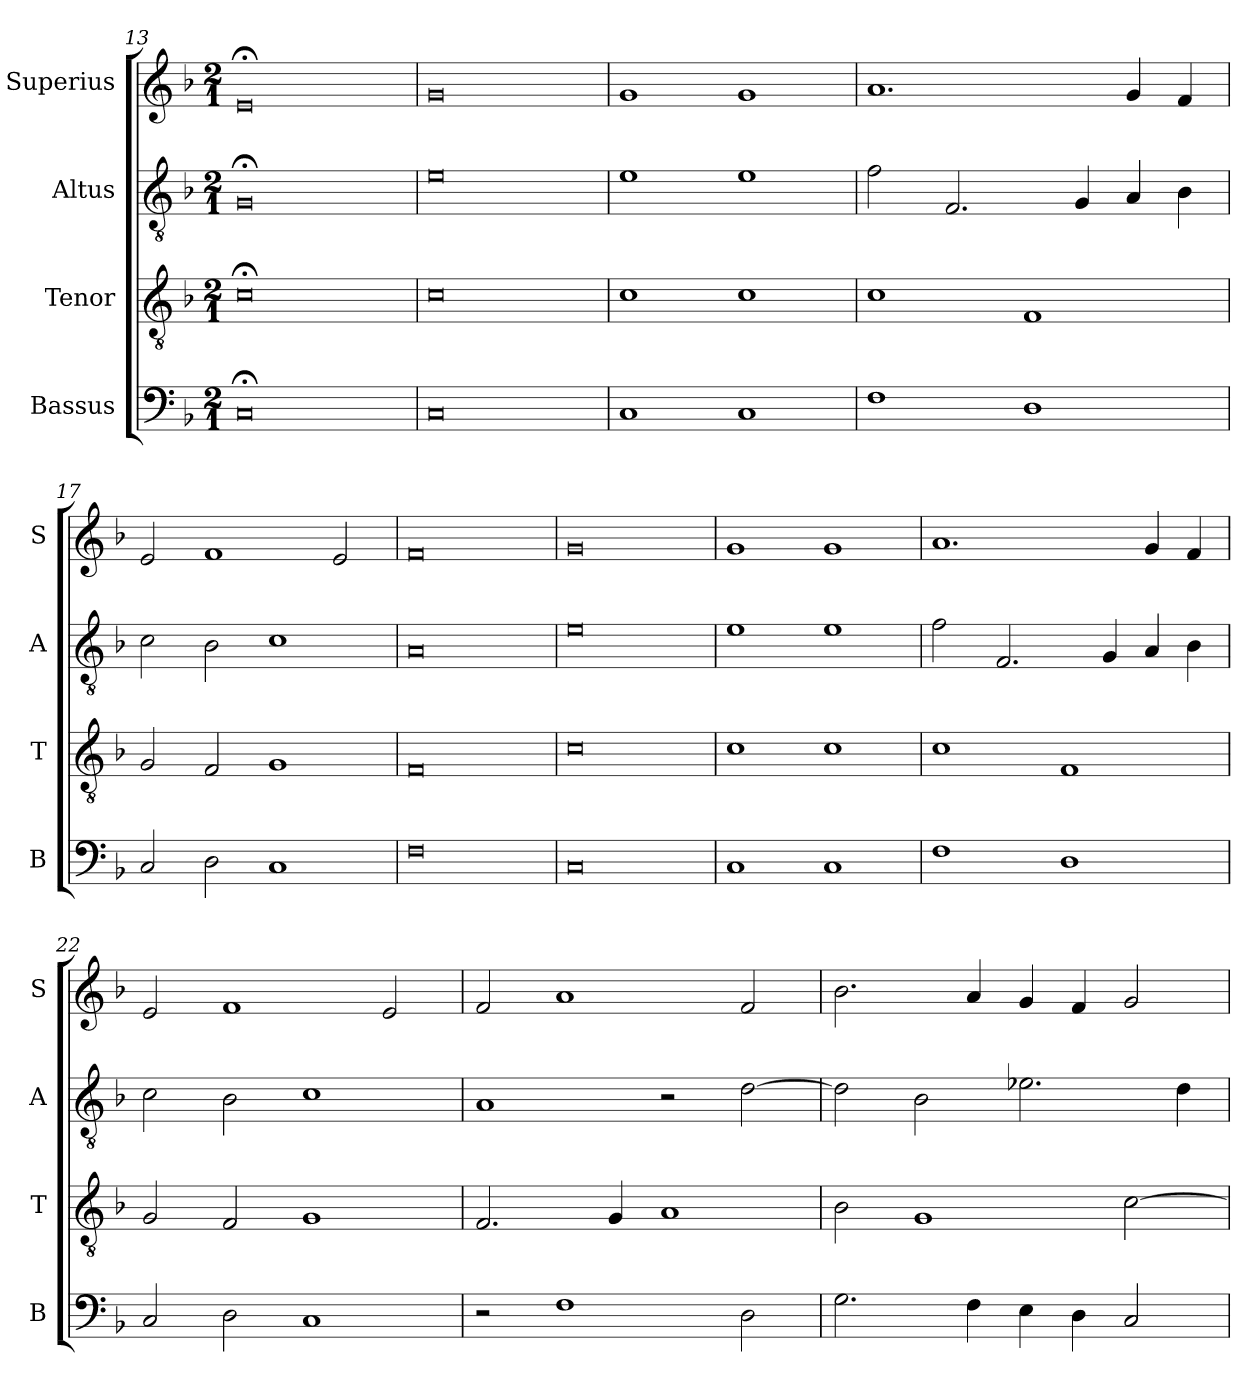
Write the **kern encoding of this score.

**kern	**kern	**kern	**kern
*part4	*part3	*part2	*part1
*staff4	*staff3	*staff2	*staff1
*I"Bassus	*I"Tenor	*I"Altus	*I"Superius
*I'B	*I'T	*I'A	*I'S
*clefF4	*clefGv2	*clefGv2	*clefG2
*k[b-]	*k[b-]	*k[b-]	*k[b-]
*F:	*F:	*F:	*F:
*M2/1	*M2/1	*M2/1	*M2/1
=13	=13	=13	=13
0C;<	0c;<	0G;<	0e;<
=14	=14	=14	=14
0C	0c	0e	0g
=15	=15	=15	=15
1C	1c	1e	1g
1C	1c	1e	1g
=16	=16	=16	=16
1F	1c	2f	1.a
.	.	2.F	.
1D	1F	.	.
.	.	4G	.
.	.	4A	4g
.	.	4B-	4f
=17	=17	=17	=17
2C	2G	2c	2e
2D	2F	2B-	1f
1C	1G	1c	.
.	.	.	2e
=18	=18	=18	=18
0F	0F	0A	0f
=19	=19	=19	=19
0C	0c	0e	0g
=20	=20	=20	=20
1C	1c	1e	1g
1C	1c	1e	1g
=21	=21	=21	=21
1F	1c	2f	1.a
.	.	2.F	.
1D	1F	.	.
.	.	4G	.
.	.	4A	4g
.	.	4B-	4f
=22	=22	=22	=22
2C	2G	2c	2e
2D	2F	2B-	1f
1C	1G	1c	.
.	.	.	2e
=23	=23	=23	=23
2r	2.F	1A	2f
1F	.	.	1a
.	4G	.	.
.	1A	2r	.
2D	.	[2d	2f
=24	=24	=24	=24
2.G	2B-	2d]	2.b-
.	1G	2B-	.
4F	.	.	4a
4E	.	2.e-X	4g
4D	.	.	4f
2C	[2c	.	2g
.	.	4d	.
=	=	=	=
*-	*-	*-	*-
